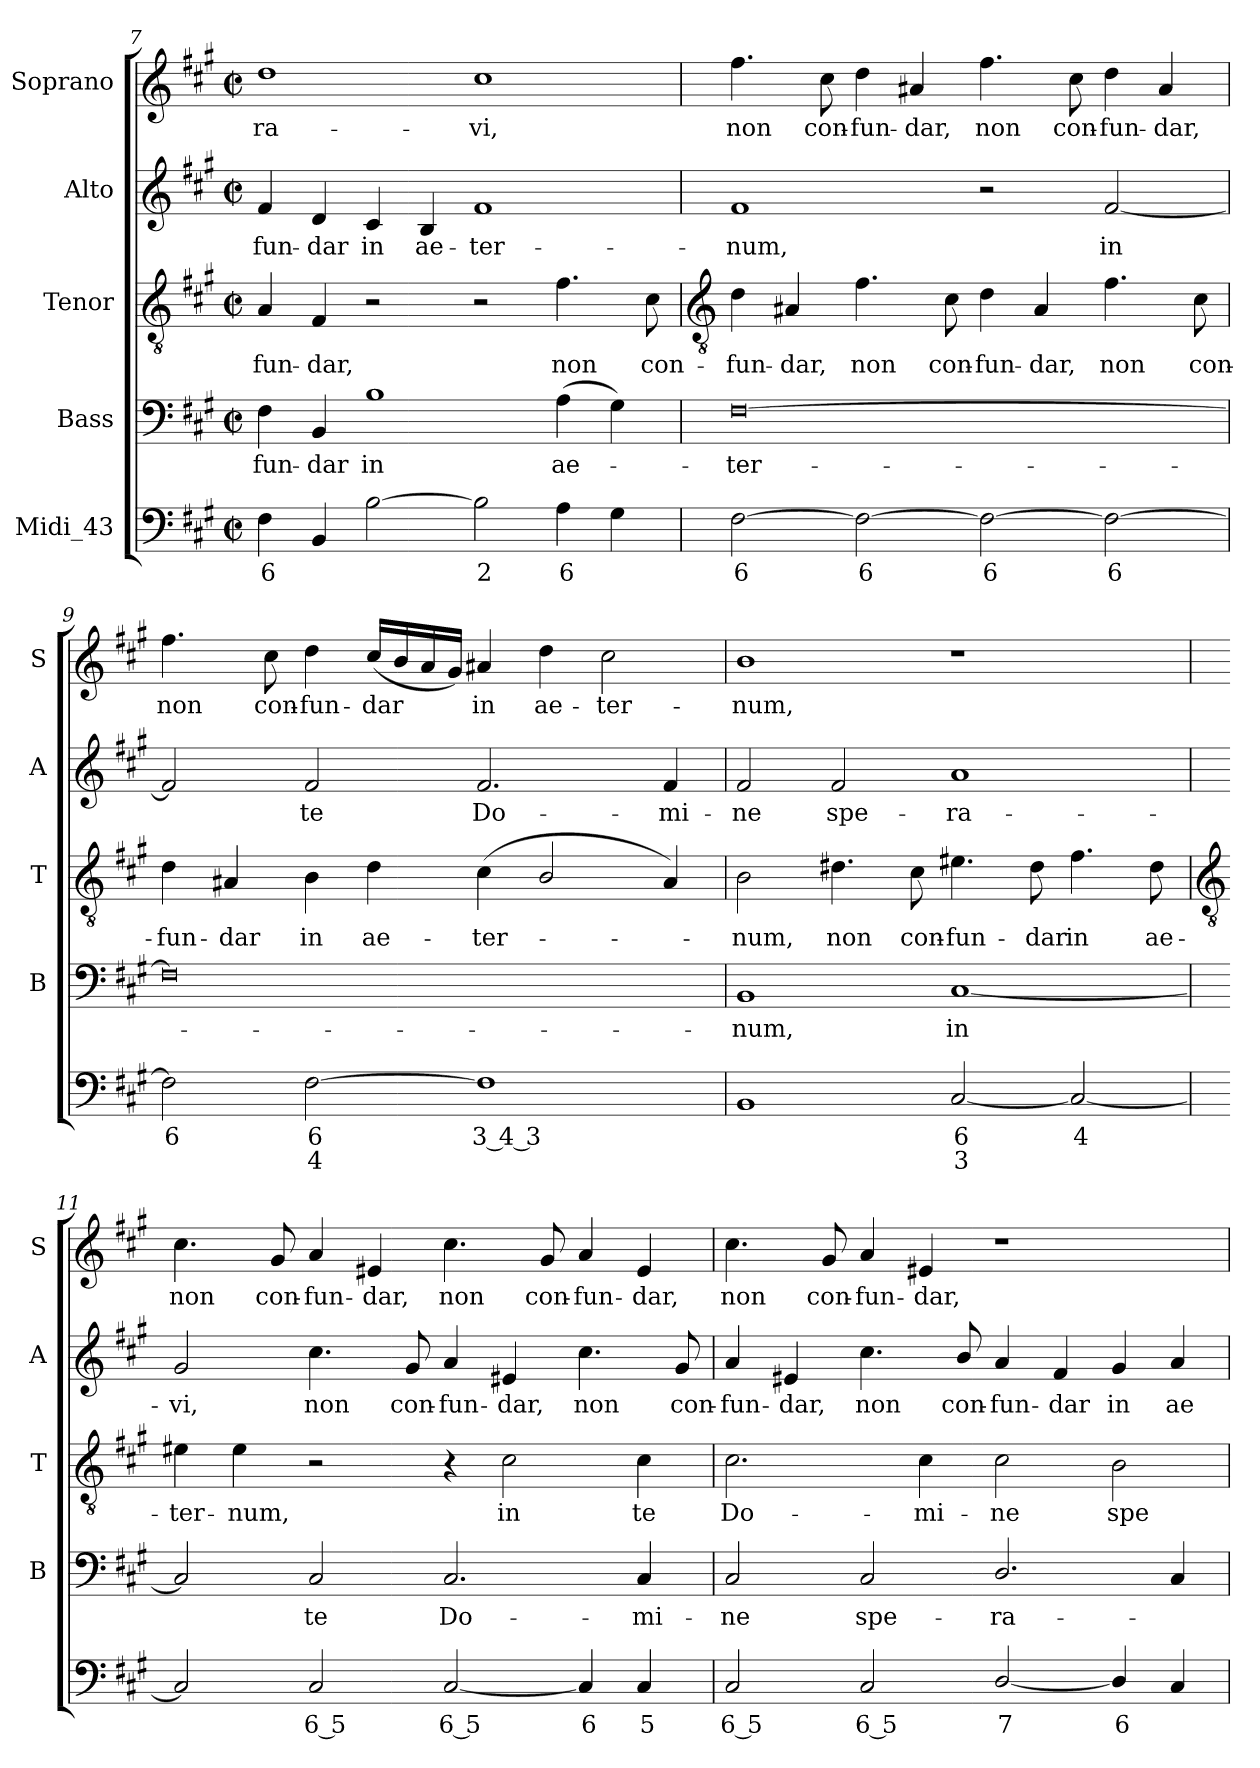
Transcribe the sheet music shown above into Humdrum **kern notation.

**kern	**text	**text	**kern	**text	**kern	**text	**kern	**text	**kern	**text
*part5	*part5	*part5	*part4	*part4	*part3	*part3	*part2	*part2	*part1	*part1
*staff5	*staff5	*staff5	*staff4	*staff4	*staff3	*staff3	*staff2	*staff2	*staff1	*staff1
*I"Midi_43	*	*	*I"Bass	*	*I"Tenor	*	*I"Alto	*	*I"Soprano	*
*	*	*	*I'B	*	*I'T	*	*I'A	*	*I'S	*
*clefF4	*	*	*clefF4	*	*clefGv2	*	*clefG2	*	*clefG2	*
*k[f#c#g#]	*	*	*k[f#c#g#]	*	*k[f#c#g#]	*	*k[f#c#g#]	*	*k[f#c#g#]	*
*A:	*	*	*A:	*	*A:	*	*A:	*	*A:	*
*M4/2	*	*	*M4/2	*	*M4/2	*	*M4/2	*	*M4/2	*
*met(c|)	*	*	*met(c|)	*	*met(c|)	*	*met(c|)	*	*met(c|)	*
=7	=7	=7	=7	=7	=7	=7	=7	=7	=7	=7
!	!LO:LY:b	!	!	!LO:LY:b	!	!LO:LY:b	!	!LO:LY:b	!	!LO:LY:b
4F#	6	.	4F#	-fun-	4A	-fun-	4f#	-fun-	1dd	-ra-
!	!	!	!	!LO:LY:b	!	!LO:LY:b	!	!LO:LY:b	!	!
4BB	.	.	4BB	-dar	4F#	-dar,	4d	-dar	.	.
!	!	!	!	!LO:LY:b	!	!	!	!LO:LY:b	!	!
[2B	.	.	1B	in	2r	.	4c#	in	.	.
!	!	!	!	!	!	!	!	!LO:LY:b	!	!
.	.	.	.	.	.	.	4B	ae-	.	.
!	!LO:LY:b	!	!	!	!	!	!	!LO:LY:b	!	!LO:LY:b
2B]	2	.	.	.	2r	.	1f#	-ter-	1cc#	-vi,
!	!LO:LY:b	!	!	!LO:LY:b	!	!LO:LY:b	!	!	!	!
4A	6	.	(>4A	ae-	4.f#	non	.	.	.	.
4G#	.	.	4G#)	.	.	.	.	.	.	.
!	!	!	!	!	!	!LO:LY:b	!	!	!	!
.	.	.	.	.	8c#	con-	.	.	.	.
!!LO:LB:g=z
=8	=8	=8	=8	=8	=8	=8	=8	=8	=8	=8
*	*	*	*	*	*clefGv2	*	*	*	*	*
!	!LO:LY:b	!	!	!LO:LY:b	!	!LO:LY:b	!	!LO:LY:b	!	!LO:LY:b
[2F#	6	.	[0F#	ter-	4d	-fun-	1f#	-num,	4.ff#	non
!	!	!	!	!	!	!LO:LY:b	!	!	!	!
.	.	.	.	.	4A#X	-dar,	.	.	.	.
!	!	!	!	!	!	!	!	!	!	!LO:LY:b
.	.	.	.	.	.	.	.	.	8cc#	con-
!	!LO:LY:b	!	!	!	!	!LO:LY:b	!	!	!	!LO:LY:b
2F#_	6	.	.	.	4.f#	non	.	.	4dd	-fun-
!	!	!	!	!	!	!	!	!	!	!LO:LY:b
.	.	.	.	.	.	.	.	.	4a#X	-dar,
!	!	!	!	!	!	!LO:LY:b	!	!	!	!
.	.	.	.	.	8c#	con-	.	.	.	.
!	!LO:LY:b	!	!	!	!	!LO:LY:b	!	!	!	!LO:LY:b
2F#_	6	.	.	.	4d	-fun-	2r	.	4.ff#	non
!	!	!	!	!	!	!LO:LY:b	!	!	!	!
.	.	.	.	.	4A#	-dar,	.	.	.	.
!	!	!	!	!	!	!	!	!	!	!LO:LY:b
.	.	.	.	.	.	.	.	.	8cc#	con-
!	!LO:LY:b	!	!	!	!	!LO:LY:b	!	!LO:LY:b	!	!LO:LY:b
2F#_	6	.	.	.	4.f#	non	[2f#	in	4dd	-fun-
!	!	!	!	!	!	!	!	!	!	!LO:LY:b
.	.	.	.	.	.	.	.	.	4a#	-dar,
!	!	!	!	!	!	!LO:LY:b	!	!	!	!
.	.	.	.	.	8c#	con-	.	.	.	.
=9	=9	=9	=9	=9	=9	=9	=9	=9	=9	=9
!	!LO:LY:b	!	!	!	!	!LO:LY:b	!	!	!	!LO:LY:b
2F#]	6	.	0F#]	.	4d	-fun-	2f#]	.	4.ff#	non
!	!	!	!	!	!	!LO:LY:b	!	!	!	!
.	.	.	.	.	4A#X	-dar	.	.	.	.
!	!	!	!	!	!	!	!	!	!	!LO:LY:b
.	.	.	.	.	.	.	.	.	8cc#	con-
!	!LO:LY:b	!LO:LY:b	!	!	!	!LO:LY:b	!	!LO:LY:b	!	!LO:LY:b
[2F#	6	4	.	.	4B	in	2f#	te	4dd	-fun-
!	!	!	!	!	!	!LO:LY:b	!	!	!	!LO:LY:b
.	.	.	.	.	4d	ae-	.	.	(<16cc#LL	-dar
.	.	.	.	.	.	.	.	.	16b	.
.	.	.	.	.	.	.	.	.	16a	.
.	.	.	.	.	.	.	.	.	16g#JJ)	.
!	!LO:LY:b	!	!	!	!	!LO:LY:b	!	!LO:LY:b	!	!LO:LY:b
1F#]	3 4 3	.	.	.	(<4c#\	-ter-	2.f#	Do-	4a#X	in
!	!	!	!	!	!	!	!	!	!	!LO:LY:b
.	.	.	.	.	2B/	.	.	.	4dd	ae-
!	!	!	!	!	!	!	!	!	!	!LO:LY:b
.	.	.	.	.	.	.	.	.	2cc#\	-ter-
!	!	!	!	!	!	!	!	!LO:LY:b	!	!
.	.	.	.	.	4A#)	.	4f#	-mi-	.	.
=10	=10	=10	=10	=10	=10	=10	=10	=10	=10	=10
!	!	!	!	!LO:LY:b	!	!LO:LY:b	!	!LO:LY:b	!	!LO:LY:b
1BB	.	.	1BB	num,	2B	num,	2f#	-ne	1b	-num,
!	!	!	!	!	!	!LO:LY:b	!	!LO:LY:b	!	!
.	.	.	.	.	4.d#X	non	2f#	spe-	.	.
!	!	!	!	!	!	!LO:LY:b	!	!	!	!
.	.	.	.	.	8c#	con-	.	.	.	.
!	!LO:LY:b	!LO:LY:b	!	!LO:LY:b	!	!LO:LY:b	!	!LO:LY:b	!	!
[2C#	6	3	[1C#	in	4.e#X	-fun-	1a	-ra-	1r	.
!	!	!	!	!	!	!LO:LY:b	!	!	!	!
.	.	.	.	.	8d#	-dar	.	.	.	.
!	!LO:LY:b	!	!	!	!	!LO:LY:b	!	!	!	!
2C#_	4	.	.	.	4.f#	in	.	.	.	.
!	!	!	!	!	!	!LO:LY:b	!	!	!	!
.	.	.	.	.	8d#	ae-	.	.	.	.
!!LO:LB:g=z
=11	=11	=11	=11	=11	=11	=11	=11	=11	=11	=11
*	*	*	*	*	*clefGv2	*	*	*	*	*
!	!	!	!	!	!	!LO:LY:b	!	!LO:LY:b	!	!LO:LY:b
2C#]	.	.	2C#]	.	4e#X	-ter-	2g#	-vi,	4.cc#\	non
!	!	!	!	!	!	!LO:LY:b	!	!	!	!
.	.	.	.	.	4e#	-num,	.	.	.	.
!	!	!	!	!	!	!	!	!	!	!LO:LY:b
.	.	.	.	.	.	.	.	.	8g#	con-
!	!LO:LY:b	!	!	!LO:LY:b	!	!	!	!LO:LY:b	!	!LO:LY:b
2C#	6 5	.	2C#	te	2r	.	4.cc#\	non	4a	-fun-
!	!	!	!	!	!	!	!	!	!	!LO:LY:b
.	.	.	.	.	.	.	.	.	4e#X	-dar,
!	!	!	!	!	!	!	!	!LO:LY:b	!	!
.	.	.	.	.	.	.	8g#	con-	.	.
!	!LO:LY:b	!	!	!LO:LY:b	!	!	!	!LO:LY:b	!	!LO:LY:b
[2C#	6 5	.	2.C#	Do-	4r	.	4a	-fun-	4.cc#\	non
!	!	!	!	!	!	!LO:LY:b	!	!LO:LY:b	!	!
.	.	.	.	.	2c#\	in	4e#X	-dar,	.	.
!	!	!	!	!	!	!	!	!	!	!LO:LY:b
.	.	.	.	.	.	.	.	.	8g#	con-
!	!LO:LY:b	!	!	!	!	!	!	!LO:LY:b	!	!LO:LY:b
4C#]	6	.	.	.	.	.	4.cc#\	non	4a	-fun-
!	!LO:LY:b	!	!	!LO:LY:b	!	!LO:LY:b	!	!	!	!LO:LY:b
4C#	5	.	4C#	-mi-	4c#\	te	.	.	4e#	-dar,
!	!	!	!	!	!	!	!	!LO:LY:b	!	!
.	.	.	.	.	.	.	8g#	con-	.	.
=12	=12	=12	=12	=12	=12	=12	=12	=12	=12	=12
!	!LO:LY:b	!	!	!LO:LY:b	!	!LO:LY:b	!	!LO:LY:b	!	!LO:LY:b
2C#	6 5	.	2C#	-ne	2.c#\	Do-	4a	-fun-	4.cc#\	non
!	!	!	!	!	!	!	!	!LO:LY:b	!	!
.	.	.	.	.	.	.	4e#X	-dar,	.	.
!	!	!	!	!	!	!	!	!	!	!LO:LY:b
.	.	.	.	.	.	.	.	.	8g#	con-
!	!LO:LY:b	!	!	!LO:LY:b	!	!	!	!LO:LY:b	!	!LO:LY:b
2C#	6 5	.	2C#	spe-	.	.	4.cc#\	non	4a	-fun-
!	!	!	!	!	!	!LO:LY:b	!	!	!	!LO:LY:b
.	.	.	.	.	4c#\	-mi-	.	.	4e#X	-dar,
!	!	!	!	!	!	!	!	!LO:LY:b	!	!
.	.	.	.	.	.	.	8b/	con-	.	.
!	!LO:LY:b	!	!	!LO:LY:b	!	!LO:LY:b	!	!LO:LY:b	!	!
[2D/	7	.	2.D/	-ra-	2c#\	-ne	4a	-fun-	1r	.
!	!	!	!	!	!	!	!	!LO:LY:b	!	!
.	.	.	.	.	.	.	4f#	-dar	.	.
!	!LO:LY:b	!	!	!	!	!LO:LY:b	!	!LO:LY:b	!	!
4D/]	6	.	.	.	2B	spe-	4g#	in	.	.
!	!	!	!	!	!	!	!	!LO:LY:b	!	!
4C#	.	.	4C#	.	.	.	4a	ae-	.	.
=	=	=	=	=	=	=	=	=	=	=
*-	*-	*-	*-	*-	*-	*-	*-	*-	*-	*-
